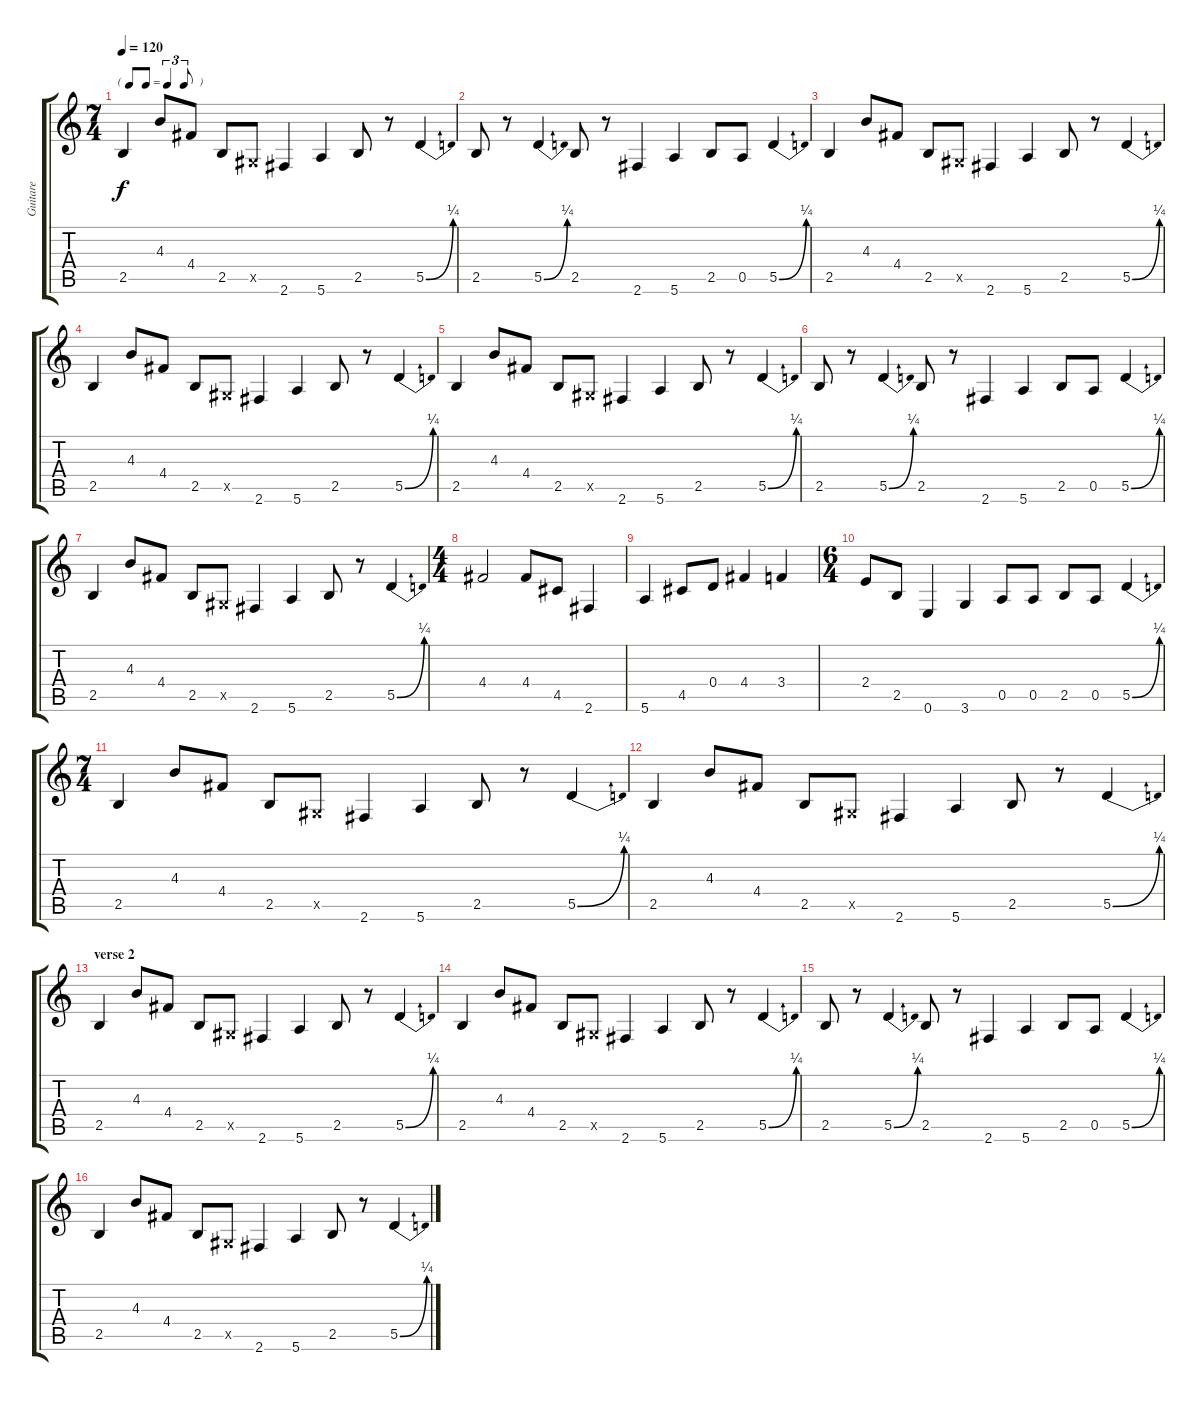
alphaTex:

\track ("Guitare" "Guitare") {instrument electricguitarclean}
\staff {score tabs}
\tuning (E4 B3 G3 D3 A2 E2) {hide}
\ts (7 4)
\tf triplet8th
\tempo 120
\clef g2
\ks c
2.5.4{dy f} 4.3.8 4.4.8 2.5.8 -1.5{x}.8 2.6.4 5.6.4 2.5.8 r.8 5.5{be (bend 0 0 60 1)}.4 |
2.5.8 r.8 5.5{be (bend 0 0 60 1)}.4 2.5.8 r.8 2.6.4 5.6.4 2.5.8 0.5.8 5.5{be (bend 0 0 60 1)}.4 |
2.5.4 4.3.8 4.4.8 2.5.8 -1.5{x}.8 2.6.4 5.6.4 2.5.8 r.8 5.5{be (bend 0 0 60 1)}.4 |
2.5.4 4.3.8 4.4.8 2.5.8 -1.5{x}.8 2.6.4 5.6.4 2.5.8 r.8 5.5{be (bend 0 0 60 1)}.4 |
2.5.4 4.3.8 4.4.8 2.5.8 -1.5{x}.8 2.6.4 5.6.4 2.5.8 r.8 5.5{be (bend 0 0 60 1)}.4 |
2.5.8 r.8 5.5{be (bend 0 0 60 1)}.4 2.5.8 r.8 2.6.4 5.6.4 2.5.8 0.5.8 5.5{be (bend 0 0 60 1)}.4 |
2.5.4 4.3.8 4.4.8 2.5.8 -1.5{x}.8 2.6.4 5.6.4 2.5.8 r.8 5.5{be (bend 0 0 60 1)}.4 |
\ts (4 4)
4.4.2 4.4.8 4.5.8 2.6.4 |
5.6.4 4.5.8 0.4.8 4.4.4 3.4.4 |
\ts (6 4)
2.4.8 2.5.8 0.6.4 3.6.4 0.5.8 0.5.8 2.5.8 0.5.8 5.5{be (bend 0 0 60 1)}.4 |
\ts (7 4)
2.5.4 4.3.8 4.4.8 2.5.8 -1.5{x}.8 2.6.4 5.6.4 2.5.8 r.8 5.5{be (bend 0 0 60 1)}.4 |
2.5.4 4.3.8 4.4.8 2.5.8 -1.5{x}.8 2.6.4 5.6.4 2.5.8 r.8 5.5{be (bend 0 0 60 1)}.4 |
\section ("" "verse 2")
2.5.4 4.3.8 4.4.8 2.5.8 -1.5{x}.8 2.6.4 5.6.4 2.5.8 r.8 5.5{be (bend 0 0 60 1)}.4 |
2.5.4 4.3.8 4.4.8 2.5.8 -1.5{x}.8 2.6.4 5.6.4 2.5.8 r.8 5.5{be (bend 0 0 60 1)}.4 |
2.5.8 r.8 5.5{be (bend 0 0 60 1)}.4 2.5.8 r.8 2.6.4 5.6.4 2.5.8 0.5.8 5.5{be (bend 0 0 60 1)}.4 |
2.5.4 4.3.8 4.4.8 2.5.8 -1.5{x}.8 2.6.4 5.6.4 2.5.8 r.8 5.5{be (bend 0 0 60 1)}.4
